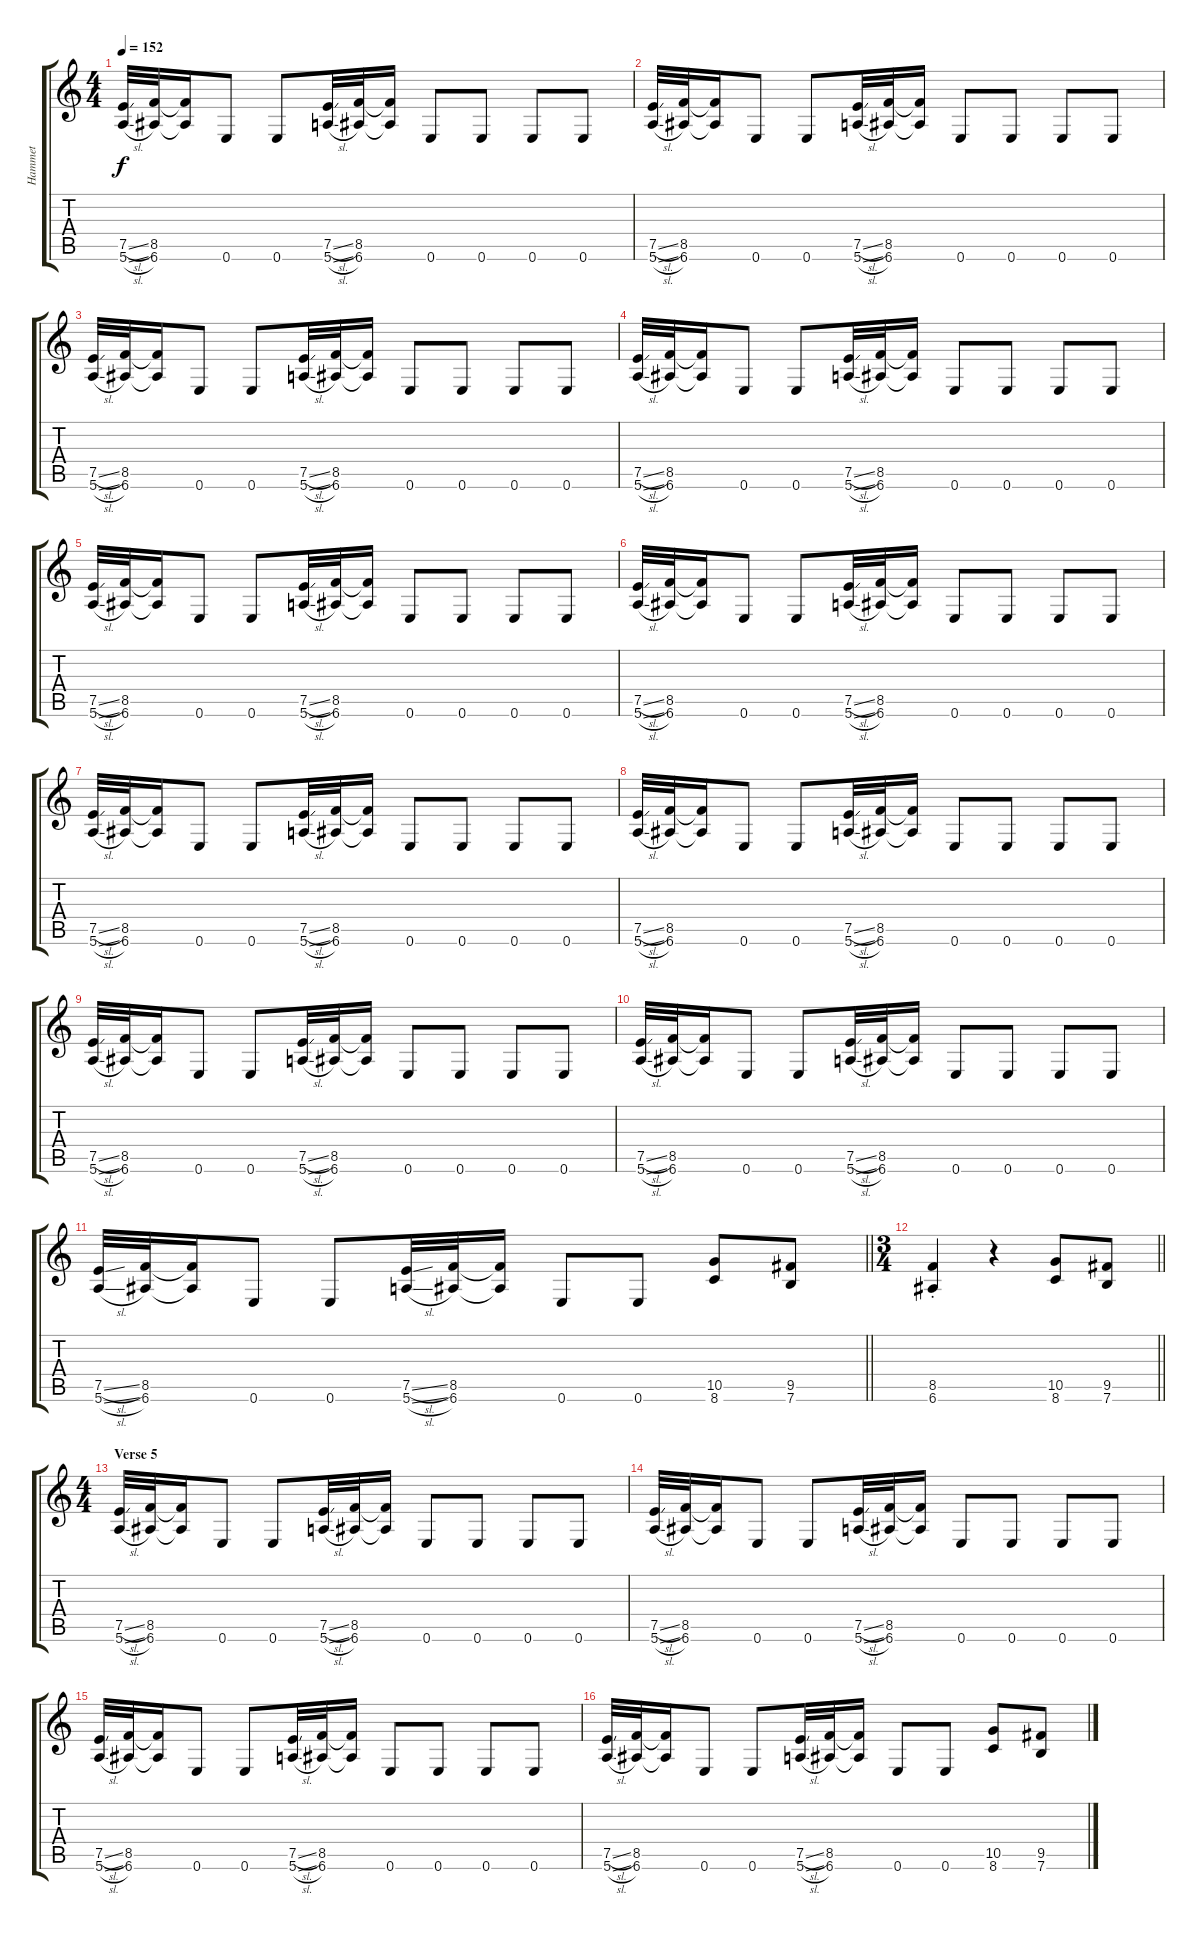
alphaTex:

\track ("Hammet" "Hammet") {instrument distortionguitar}
\staff {score tabs}
\tuning (E4 B3 G3 D3 A2 E2) {hide}
\ts (4 4)
\tempo 152
\clef g2
\ks c
(7.5{sl} 5.6{sl}).32{dy f} (8.5 6.6).32 (8.5{t} 6.6{t}).16 0.6.8 0.6.8 (7.5{sl} 5.6{sl}).32 (8.5 6.6).32 (8.5{t} 6.6{t}).16 0.6.8 0.6.8 0.6.8 0.6.8 |
(7.5{sl} 5.6{sl}).32 (8.5 6.6).32 (8.5{t} 6.6{t}).16 0.6.8 0.6.8 (7.5{sl} 5.6{sl}).32 (8.5 6.6).32 (8.5{t} 6.6{t}).16 0.6.8 0.6.8 0.6.8 0.6.8 |
(7.5{sl} 5.6{sl}).32 (8.5 6.6).32 (8.5{t} 6.6{t}).16 0.6.8 0.6.8 (7.5{sl} 5.6{sl}).32 (8.5 6.6).32 (8.5{t} 6.6{t}).16 0.6.8 0.6.8 0.6.8 0.6.8 |
(7.5{sl} 5.6{sl}).32 (8.5 6.6).32 (8.5{t} 6.6{t}).16 0.6.8 0.6.8 (7.5{sl} 5.6{sl}).32 (8.5 6.6).32 (8.5{t} 6.6{t}).16 0.6.8 0.6.8 0.6.8 0.6.8 |
(7.5{sl} 5.6{sl}).32 (8.5 6.6).32 (8.5{t} 6.6{t}).16 0.6.8 0.6.8 (7.5{sl} 5.6{sl}).32 (8.5 6.6).32 (8.5{t} 6.6{t}).16 0.6.8 0.6.8 0.6.8 0.6.8 |
(7.5{sl} 5.6{sl}).32 (8.5 6.6).32 (8.5{t} 6.6{t}).16 0.6.8 0.6.8 (7.5{sl} 5.6{sl}).32 (8.5 6.6).32 (8.5{t} 6.6{t}).16 0.6.8 0.6.8 0.6.8 0.6.8 |
(7.5{sl} 5.6{sl}).32 (8.5 6.6).32 (8.5{t} 6.6{t}).16 0.6.8 0.6.8 (7.5{sl} 5.6{sl}).32 (8.5 6.6).32 (8.5{t} 6.6{t}).16 0.6.8 0.6.8 0.6.8 0.6.8 |
(7.5{sl} 5.6{sl}).32 (8.5 6.6).32 (8.5{t} 6.6{t}).16 0.6.8 0.6.8 (7.5{sl} 5.6{sl}).32 (8.5 6.6).32 (8.5{t} 6.6{t}).16 0.6.8 0.6.8 0.6.8 0.6.8 |
(7.5{sl} 5.6{sl}).32 (8.5 6.6).32 (8.5{t} 6.6{t}).16 0.6.8 0.6.8 (7.5{sl} 5.6{sl}).32 (8.5 6.6).32 (8.5{t} 6.6{t}).16 0.6.8 0.6.8 0.6.8 0.6.8 |
(7.5{sl} 5.6{sl}).32 (8.5 6.6).32 (8.5{t} 6.6{t}).16 0.6.8 0.6.8 (7.5{sl} 5.6{sl}).32 (8.5 6.6).32 (8.5{t} 6.6{t}).16 0.6.8 0.6.8 0.6.8 0.6.8 |
\barLineRight lightlight
(7.5{sl} 5.6{sl}).32 (8.5 6.6).32 (8.5{t} 6.6{t}).16 0.6.8 0.6.8 (7.5{sl} 5.6{sl}).32 (8.5 6.6).32 (8.5{t} 6.6{t}).16 0.6.8 0.6.8 (10.5 8.6).8 (9.5 7.6).8 |
\ts (3 4)
\barLineRight lightlight
(8.5{st} 6.6{st}).4 r.4 (10.5 8.6).8 (9.5 7.6).8 |
\ts (4 4)
\section ("" "Verse 5")
(7.5{sl} 5.6{sl}).32 (8.5 6.6).32 (8.5{t} 6.6{t}).16 0.6.8 0.6.8 (7.5{sl} 5.6{sl}).32 (8.5 6.6).32 (8.5{t} 6.6{t}).16 0.6.8 0.6.8 0.6.8 0.6.8 |
(7.5{sl} 5.6{sl}).32 (8.5 6.6).32 (8.5{t} 6.6{t}).16 0.6.8 0.6.8 (7.5{sl} 5.6{sl}).32 (8.5 6.6).32 (8.5{t} 6.6{t}).16 0.6.8 0.6.8 0.6.8 0.6.8 |
(7.5{sl} 5.6{sl}).32 (8.5 6.6).32 (8.5{t} 6.6{t}).16 0.6.8 0.6.8 (7.5{sl} 5.6{sl}).32 (8.5 6.6).32 (8.5{t} 6.6{t}).16 0.6.8 0.6.8 0.6.8 0.6.8 |
(7.5{sl} 5.6{sl}).32 (8.5 6.6).32 (8.5{t} 6.6{t}).16 0.6.8 0.6.8 (7.5{sl} 5.6{sl}).32 (8.5 6.6).32 (8.5{t} 6.6{t}).16 0.6.8 0.6.8 (10.5 8.6).8 (9.5 7.6).8
